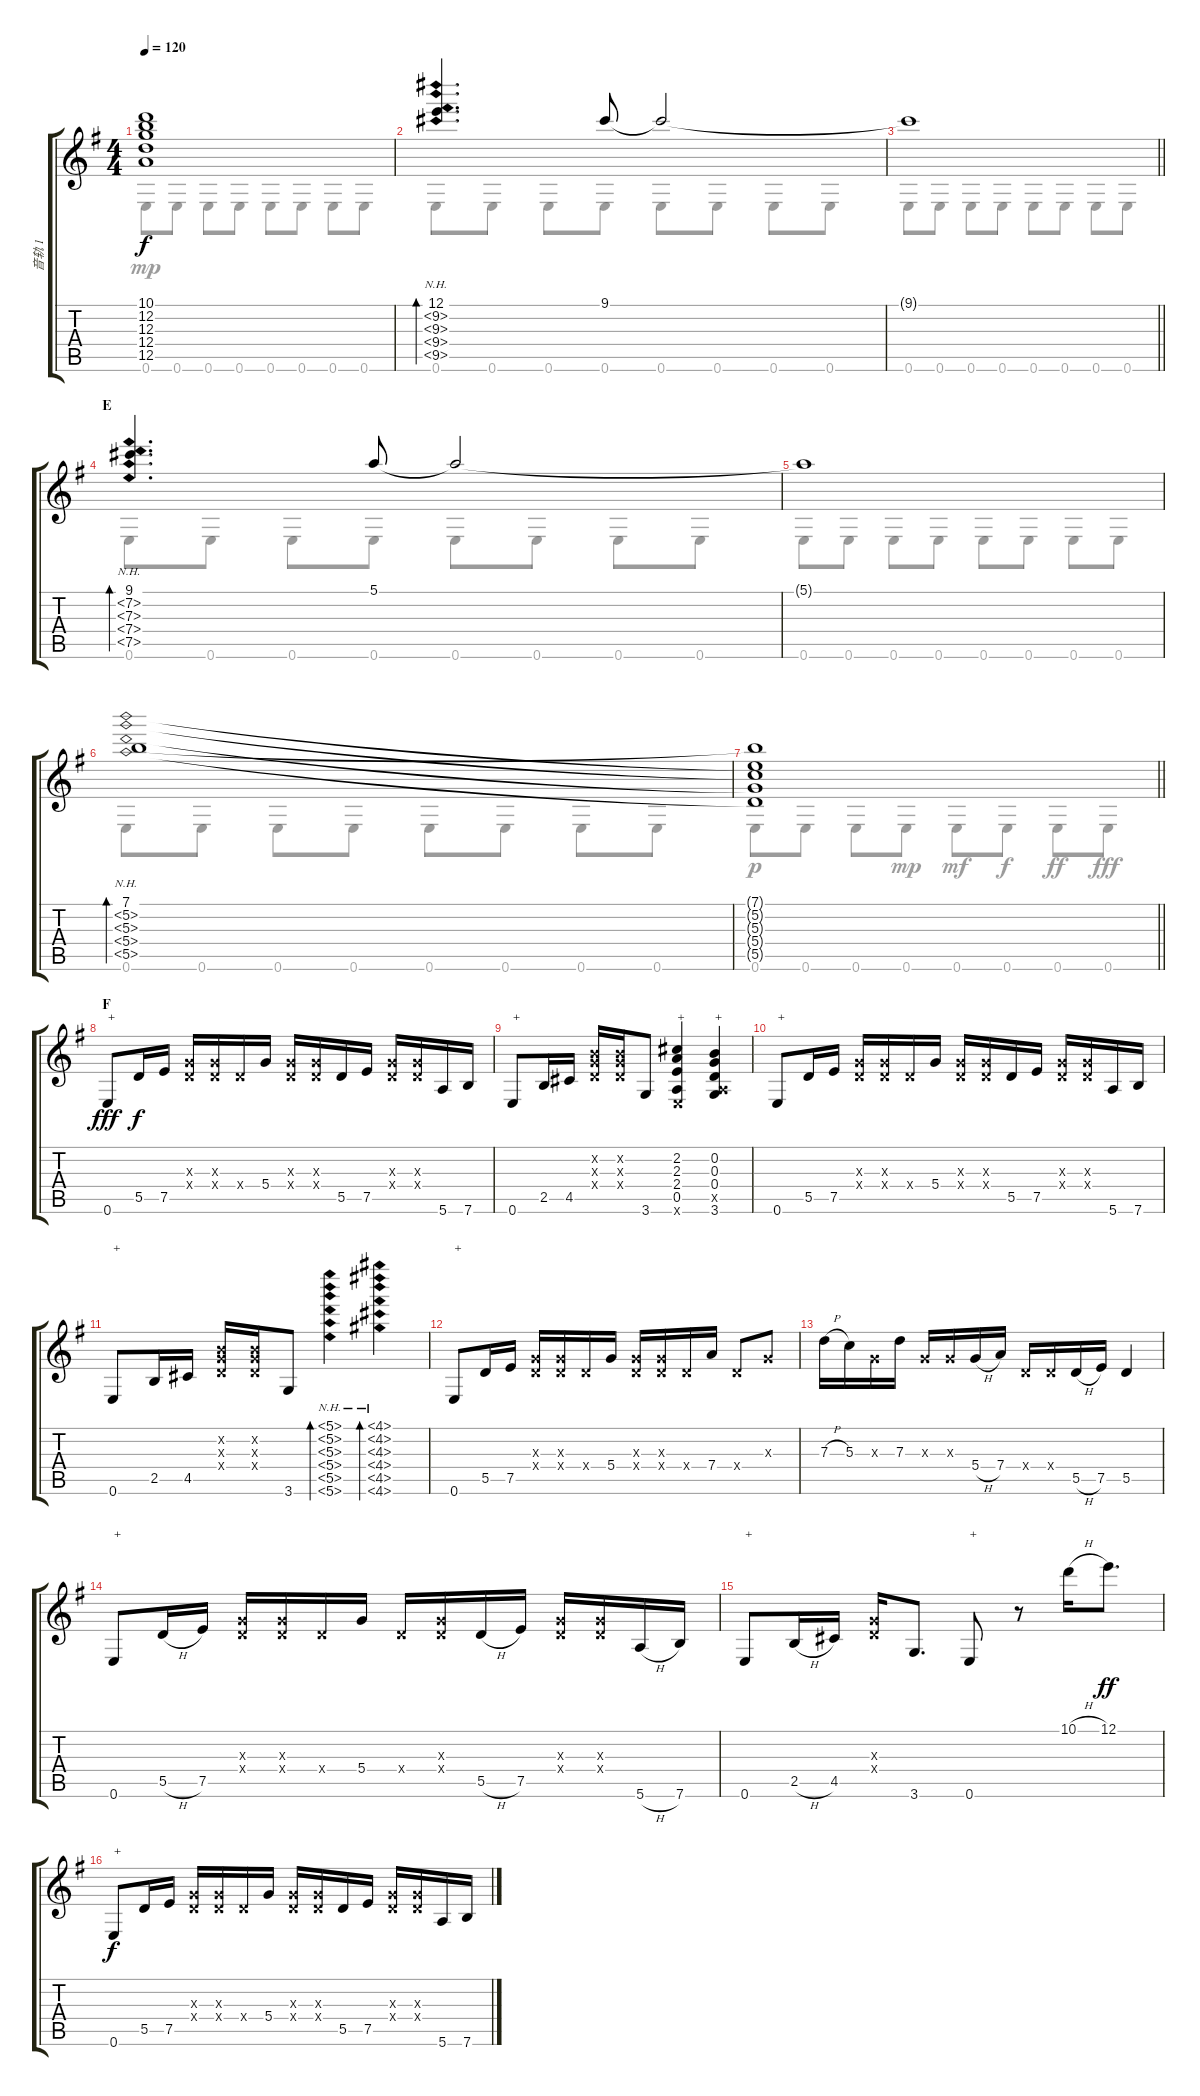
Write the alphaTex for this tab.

\track ("音轨 1" "音轨 1") {instrument acousticguitarsteel}
\staff {score tabs}
\tuning (E4 B3 G3 D3 A2 E2) {hide}
\voice
\ts (4 4)
\tempo 120
\clef g2
\ks g
(10.1{t} 12.2{t} 12.3{t} 12.4{t} 12.5{t}).1{dy f} |
(12.1 9.2{nh} 9.3{nh} 9.4{nh} 9.5{nh}).4{d bd 60} 9.1.8 9.1{t}.2 |
\barLineRight lightlight
9.1{t}.1 |
\section ("" "E")
(9.1 7.2{nh} 7.3{nh} 7.4{nh} 7.5{nh}).4{d bd 60} 5.1.8 5.1{t}.2 |
5.1{t}.1 |
(7.1 5.2{nh} 5.3{nh} 5.4{nh} 5.5{nh}).1{bd 60} |
\barLineRight lightlight
(7.1{t} 5.2{t} 5.3{t} 5.4{t} 5.5{t}).1 |
\section ("" "F")
0.6.8{txt "+" dy fff} 5.5.16{dy f} 7.5.16 (0.3{x} 0.4{x}).16 (0.3{x} 0.4{x}).16 0.4{x}.16 5.4.16 (0.3{x} 0.4{x}).16 (0.3{x} 0.4{x}).16 5.5.16 7.5.16 (0.3{x} 0.4{x}).16 (0.3{x} 0.4{x}).16 5.6.16 7.6.16 |
0.6.8{txt "+"} 2.5.16 4.5.16 (0.2{x} 0.3{x} 0.4{x}).16 (0.2{x} 0.3{x} 0.4{x}).16 3.6.8 (2.2 2.3 2.4 0.5 0.6{x}).4{txt "+"} (0.2 0.3 0.4 0.5{x} 3.6).4{txt "+"} |
0.6.8{txt "+"} 5.5.16 7.5.16 (0.3{x} 0.4{x}).16 (0.3{x} 0.4{x}).16 0.4{x}.16 5.4.16 (0.3{x} 0.4{x}).16 (0.3{x} 0.4{x}).16 5.5.16 7.5.16 (0.3{x} 0.4{x}).16 (0.3{x} 0.4{x}).16 5.6.16 7.6.16 |
0.6.8{txt "+"} 2.5.16 4.5.16 (0.2{x} 0.3{x} 0.4{x}).16 (0.2{x} 0.3{x} 0.4{x}).16 3.6.8 (5.1{nh} 5.2{nh} 5.3{nh} 5.4{nh} 5.5{nh} 5.6{nh}).4{bd 60} (4.1{nh} 4.2{nh} 4.3{nh} 4.4{nh} 4.5{nh} 4.6{nh}).4{bd 60} |
0.6.8{txt "+"} 5.5.16 7.5.16 (0.3{x} 0.4{x}).16 (0.3{x} 0.4{x}).16 0.4{x}.16 5.4.16 (0.3{x} 0.4{x}).16 (0.3{x} 0.4{x}).16 0.4{x}.16 7.4.16 0.4{x}.8 0.3{x}.8 |
7.3{h}.16 5.3.16 0.3{x}.16 7.3.16 0.3{x}.16 0.3{x}.16 5.4{h}.16 7.4.16 0.4{x}.16 0.4{x}.16 5.5{h}.16 7.5.16 5.5.4 |
0.6.8{txt "+"} 5.5{h}.16 7.5.16 (0.3{x} 0.4{x}).16 (0.3{x} 0.4{x}).16 0.4{x}.16 5.4.16 0.4{x}.16 (0.3{x} 0.4{x}).16 5.5{h}.16 7.5.16 (0.3{x} 0.4{x}).16 (0.3{x} 0.4{x}).16 5.6{h}.16 7.6.16 |
0.6.8{txt "+"} 2.5{h}.16 4.5.16 (0.3{x} 0.4{x}).16 3.6.8{d} 0.6.8{txt "+"} r.8 10.1{h}.16 12.1.8{d dy ff} |
0.6.8{txt "+" dy f} 5.5.16 7.5.16 (0.3{x} 0.4{x}).16 (0.3{x} 0.4{x}).16 0.4{x}.16 5.4.16 (0.3{x} 0.4{x}).16 (0.3{x} 0.4{x}).16 5.5.16 7.5.16 (0.3{x} 0.4{x}).16 (0.3{x} 0.4{x}).16 5.6.16 7.6.16
\voice
\clef g2
\ottava regular
\simile none
\ks g
0.6.8{dy mp} 0.6.8 0.6.8 0.6.8 0.6.8 0.6.8 0.6.8 0.6.8 |
0.6.8 0.6.8 0.6.8 0.6.8 0.6.8 0.6.8 0.6.8 0.6.8 |
\barLineRight lightlight
0.6.8 0.6.8 0.6.8 0.6.8 0.6.8 0.6.8 0.6.8 0.6.8 |
0.6.8 0.6.8 0.6.8 0.6.8 0.6.8 0.6.8 0.6.8 0.6.8 |
0.6.8 0.6.8 0.6.8 0.6.8 0.6.8 0.6.8 0.6.8 0.6.8 |
0.6.8 0.6.8 0.6.8 0.6.8 0.6.8 0.6.8 0.6.8 0.6.8 |
\barLineRight lightlight
0.6.8{dy p} 0.6.8 0.6.8 0.6.8{dy mp} 0.6.8{dy mf} 0.6.8{dy f} 0.6.8{dy ff} 0.6.8{dy fff} |
|
|
|
|
|
|
|
|
